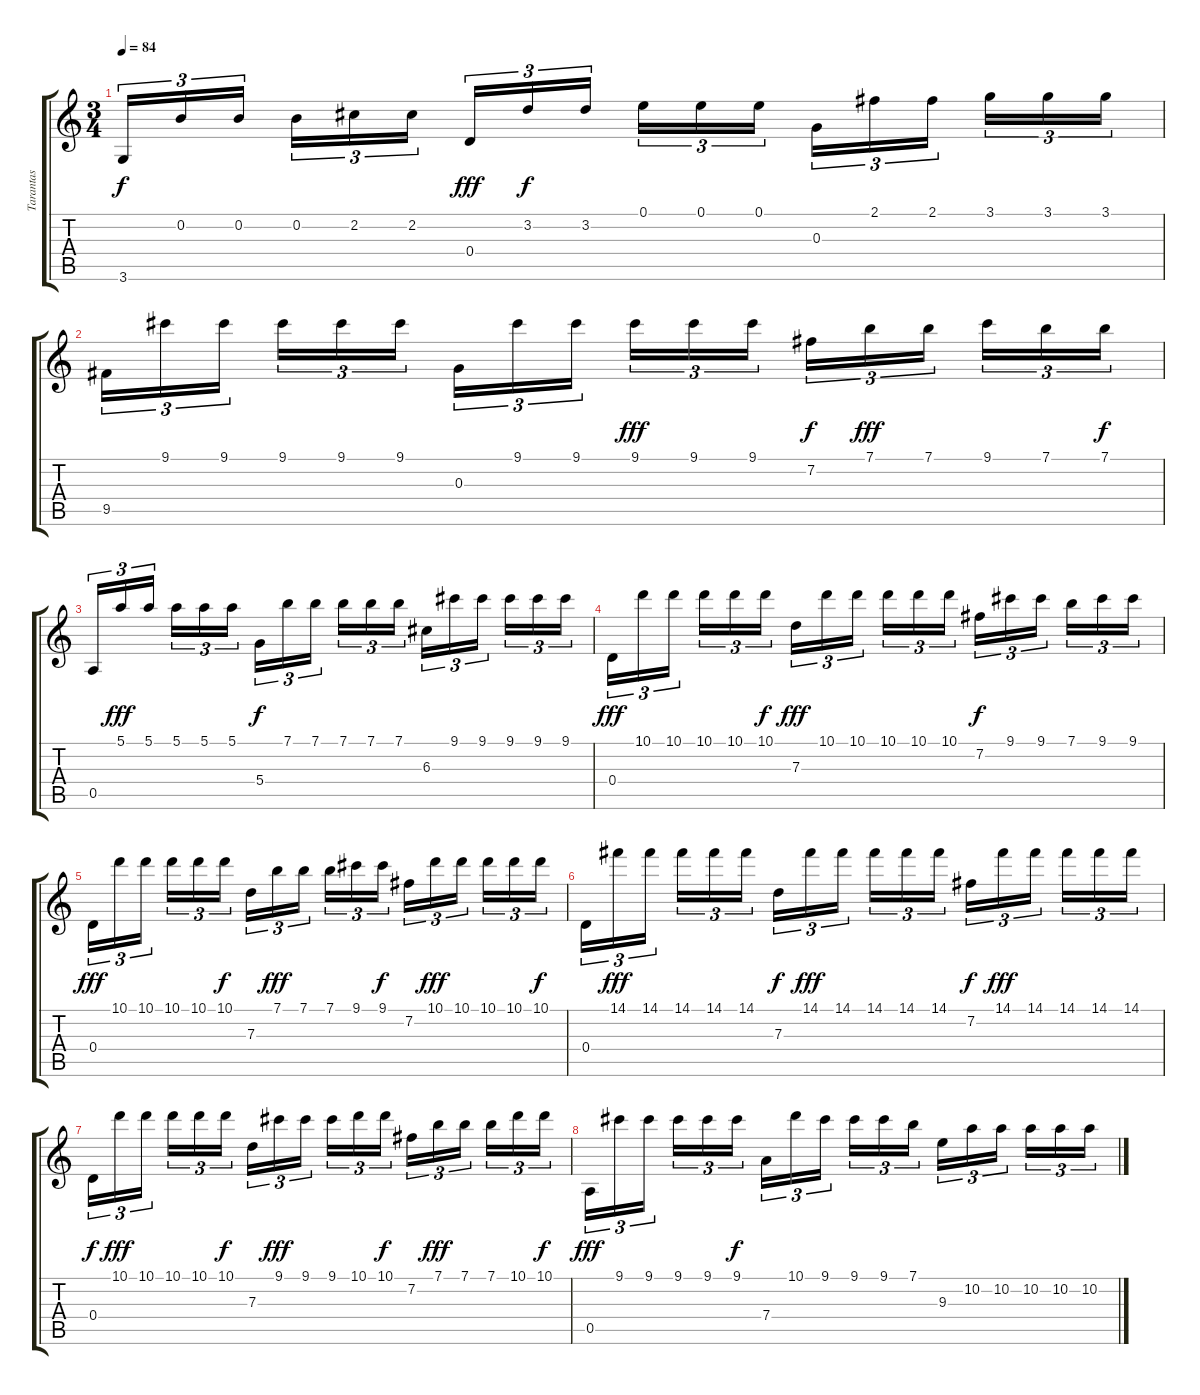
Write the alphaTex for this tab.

\track ("Tarantas" "Tarantas") {instrument acousticguitarnylon}
\staff {score tabs}
\tuning (E4 B3 G3 D3 A2 E2) {hide}
\ts (3 4)
\tempo 84
\clef g2
\ks c
3.6.16{tu (3 2) dy f} 0.2.16{tu (3 2)} 0.2.16{tu (3 2) beam splitsecondary} 0.2.16{tu (3 2)} 2.2.16{tu (3 2)} 2.2.16{tu (3 2)} 0.4.16{tu (3 2) dy fff} 3.2.16{tu (3 2) dy f} 3.2.16{tu (3 2) beam splitsecondary} 0.1.16{tu (3 2)} 0.1.16{tu (3 2)} 0.1.16{tu (3 2)} 0.3.16{tu (3 2)} 2.1.16{tu (3 2)} 2.1.16{tu (3 2) beam splitsecondary} 3.1.16{tu (3 2)} 3.1.16{tu (3 2)} 3.1.16{tu (3 2)} |
9.5.16{tu (3 2)} 9.1.16{tu (3 2)} 9.1.16{tu (3 2) beam splitsecondary} 9.1.16{tu (3 2)} 9.1.16{tu (3 2)} 9.1.16{tu (3 2)} 0.3.16{tu (3 2)} 9.1.16{tu (3 2)} 9.1.16{tu (3 2) beam splitsecondary} 9.1.16{tu (3 2) dy fff} 9.1.16{tu (3 2)} 9.1.16{tu (3 2)} 7.2.16{tu (3 2) dy f} 7.1.16{tu (3 2) dy fff} 7.1.16{tu (3 2) beam splitsecondary} 9.1.16{tu (3 2)} 7.1.16{tu (3 2)} 7.1.16{tu (3 2) dy f} |
0.5.16{tu (3 2)} 5.1.16{tu (3 2) dy fff} 5.1.16{tu (3 2) beam splitsecondary} 5.1.16{tu (3 2)} 5.1.16{tu (3 2)} 5.1.16{tu (3 2)} 5.4.16{tu (3 2) dy f} 7.1.16{tu (3 2)} 7.1.16{tu (3 2) beam splitsecondary} 7.1.16{tu (3 2)} 7.1.16{tu (3 2)} 7.1.16{tu (3 2)} 6.3.16{tu (3 2)} 9.1.16{tu (3 2)} 9.1.16{tu (3 2) beam splitsecondary} 9.1.16{tu (3 2)} 9.1.16{tu (3 2)} 9.1.16{tu (3 2)} |
0.4.16{tu (3 2) dy fff} 10.1.16{tu (3 2)} 10.1.16{tu (3 2) beam splitsecondary} 10.1.16{tu (3 2)} 10.1.16{tu (3 2)} 10.1.16{tu (3 2) dy f} 7.3.16{tu (3 2) dy fff} 10.1.16{tu (3 2)} 10.1.16{tu (3 2) beam splitsecondary} 10.1.16{tu (3 2)} 10.1.16{tu (3 2)} 10.1.16{tu (3 2)} 7.2.16{tu (3 2) dy f} 9.1.16{tu (3 2)} 9.1.16{tu (3 2) beam splitsecondary} 7.1.16{tu (3 2)} 9.1.16{tu (3 2)} 9.1.16{tu (3 2)} |
0.4.16{tu (3 2) dy fff} 10.1.16{tu (3 2)} 10.1.16{tu (3 2) beam splitsecondary} 10.1.16{tu (3 2)} 10.1.16{tu (3 2)} 10.1.16{tu (3 2) dy f} 7.3.16{tu (3 2)} 7.1.16{tu (3 2) dy fff} 7.1.16{tu (3 2) beam splitsecondary} 7.1.16{tu (3 2)} 9.1.16{tu (3 2)} 9.1.16{tu (3 2) dy f} 7.2.16{tu (3 2)} 10.1.16{tu (3 2) dy fff} 10.1.16{tu (3 2) beam splitsecondary} 10.1.16{tu (3 2)} 10.1.16{tu (3 2)} 10.1.16{tu (3 2) dy f} |
0.4.16{tu (3 2)} 14.1.16{tu (3 2) dy fff} 14.1.16{tu (3 2) beam splitsecondary} 14.1.16{tu (3 2)} 14.1.16{tu (3 2)} 14.1.16{tu (3 2)} 7.3.16{tu (3 2) dy f} 14.1.16{tu (3 2) dy fff} 14.1.16{tu (3 2) beam splitsecondary} 14.1.16{tu (3 2)} 14.1.16{tu (3 2)} 14.1.16{tu (3 2)} 7.2.16{tu (3 2) dy f} 14.1.16{tu (3 2) dy fff} 14.1.16{tu (3 2) beam splitsecondary} 14.1.16{tu (3 2)} 14.1.16{tu (3 2)} 14.1.16{tu (3 2)} |
0.4.16{tu (3 2) dy f} 10.1.16{tu (3 2) dy fff} 10.1.16{tu (3 2) beam splitsecondary} 10.1.16{tu (3 2)} 10.1.16{tu (3 2)} 10.1.16{tu (3 2) dy f} 7.3.16{tu (3 2)} 9.1.16{tu (3 2) dy fff} 9.1.16{tu (3 2) beam splitsecondary} 9.1.16{tu (3 2)} 10.1.16{tu (3 2)} 10.1.16{tu (3 2) dy f} 7.2.16{tu (3 2)} 7.1.16{tu (3 2) dy fff} 7.1.16{tu (3 2) beam splitsecondary} 7.1.16{tu (3 2)} 10.1.16{tu (3 2)} 10.1.16{tu (3 2) dy f} |
0.5.16{tu (3 2) dy fff} 9.1.16{tu (3 2)} 9.1.16{tu (3 2) beam splitsecondary} 9.1.16{tu (3 2)} 9.1.16{tu (3 2)} 9.1.16{tu (3 2) dy f} 7.4.16{tu (3 2)} 10.1.16{tu (3 2)} 9.1.16{tu (3 2) beam splitsecondary} 9.1.16{tu (3 2)} 9.1.16{tu (3 2)} 7.1.16{tu (3 2)} 9.3.16{tu (3 2)} 10.2.16{tu (3 2)} 10.2.16{tu (3 2) beam splitsecondary} 10.2.16{tu (3 2)} 10.2.16{tu (3 2)} 10.2.16{tu (3 2)}
